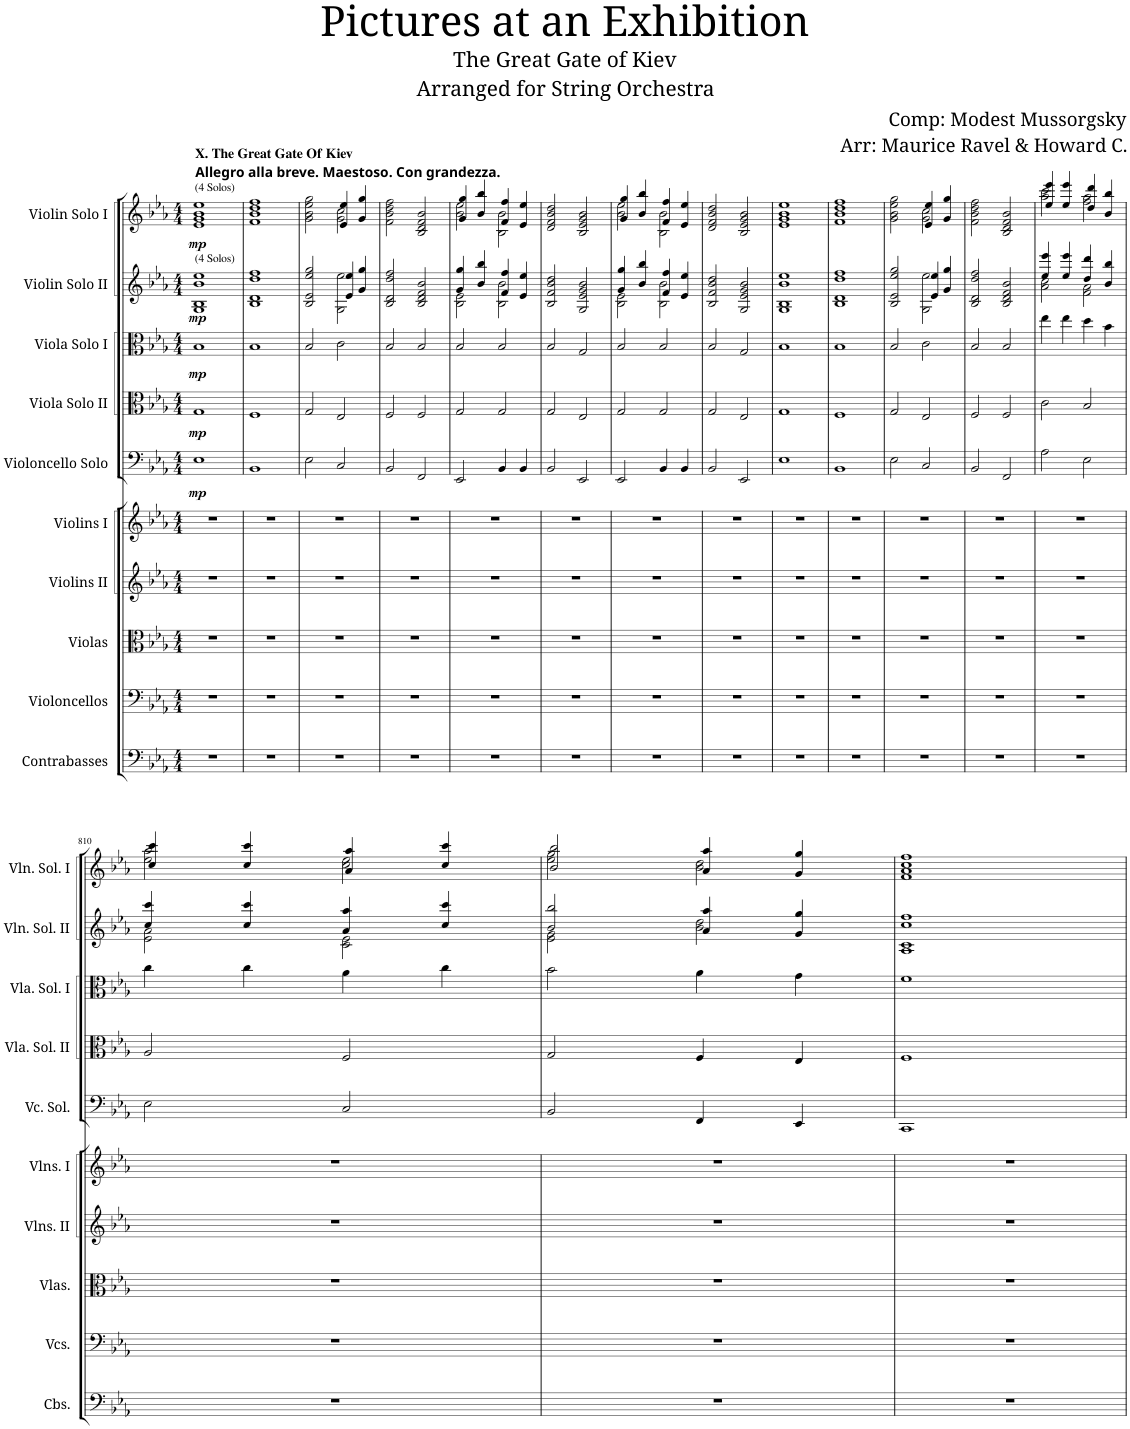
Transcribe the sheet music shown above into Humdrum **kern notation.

**kern	**kern	**kern	**kern	**kern	**kern	**dynam	**kern	**dynam	**kern	**dynam	**kern	**dynam	**kern	**dynam
*part10	*part9	*part8	*part7	*part6	*part5	*part5	*part4	*part4	*part3	*part3	*part2	*part2	*part1	*part1
*staff10	*staff9	*staff8	*staff7	*staff6	*staff5	*staff5	*staff4	*staff4	*staff3	*staff3	*staff2	*staff2	*staff1	*staff1
*I"Contrabasses	*I"Violoncellos	*I"Violas	*I"Violins II	*I"Violins I	*I"Violoncello Solo	*	*I"Viola Solo II	*	*I"Viola Solo I	*	*I"Violin Solo II	*	*I"Violin Solo I	*
*I'Cbs.	*I'Vcs.	*I'Vlas.	*I'Vlns. II	*I'Vlns. I	*I'Vc. Sol.	*	*I'Vla. Sol. II	*	*I'Vla. Sol. I	*	*I'Vln. Sol. II	*	*I'Vln. Sol. I	*
*clefF4	*clefF4	*clefC3	*clefG2	*clefG2	*clefF4	*	*clefC3	*	*clefC3	*	*clefG2	*	*clefG2	*
*Trd7c12	*	*	*	*	*	*	*	*	*	*	*	*	*	*
*k[b-e-a-]	*k[b-e-a-]	*k[b-e-a-]	*k[b-e-a-]	*k[b-e-a-]	*k[b-e-a-]	*	*k[b-e-a-]	*	*k[b-e-a-]	*	*k[b-e-a-]	*	*k[b-e-a-]	*
*M4/4	*M4/4	*M4/4	*M4/4	*M4/4	*M4/4	*	*M4/4	*	*M4/4	*	*M4/4	*	*M4/4	*
=797	=797	=797	=797	=797	=797	=797	=797	=797	=797	=797	=797	=797	=797	=797
!	!	!	!	!	!	!	!	!	!	!	!	!	!LO:TX:a:B:t=X. The Great Gate Of Kiev	!
!	!	!	!	!	!	!	!	!	!	!	!	!	!LO:TX:a:t=Allegro alla breve. Maestoso. Con grandezza.	!
!	!	!	!	!	!	!	!	!	!	!	!	!	!LO:TX:a:t=(4 Solos)	!
!	!	!	!	!	!	!	!	!	!	!	!LO:TX:a:t=(4 Solos)	!	!	!
!	!	!	!	!	!	!LO:DY:b	!	!LO:DY:b	!	!LO:DY:b	!	!LO:DY:b	!	!LO:DY:b
1r	1r	1r	1r	1r	1E-	mp	1G	mp	1B-	mp	1G 1B- 1b- 1ee-	mp	1e- 1g 1b- 1ee-	mp
=798	=798	=798	=798	=798	=798	=798	=798	=798	=798	=798	=798	=798	=798	=798
1r	1r	1r	1r	1r	1BB-	.	1F	.	1B-	.	1B- 1d 1dd 1ff	.	1f 1b- 1dd 1ff	.
=799	=799	=799	=799	=799	=799	=799	=799	=799	=799	=799	=799	=799	=799	=799
*	*	*	*	*	*	*	*	*	*	*	*^	*	*^	*
1r	1r	1r	1r	1r	2E-\	.	2G/	.	2B-/	.	2B-/ 2e-/ 2ee-/ 2gg/	2ryy	.	2g\ 2b-\ 2ee-\ 2gg\	2ryy	.
.	.	.	.	.	2C/	.	2E-/	.	2c\	.	4e-/ 4ee-/	2G\ 2ee-\	.	4e-/ 4ee-/	2g\ 2cc\	.
.	.	.	.	.	.	.	.	.	.	.	4g/ 4gg/	.	.	4g/ 4gg/	.	.
*	*	*	*	*	*	*	*	*	*	*	*v	*v	*	*	*	*
*	*	*	*	*	*	*	*	*	*	*	*	*	*v	*v	*
=800	=800	=800	=800	=800	=800	=800	=800	=800	=800	=800	=800	=800	=800	=800
1r	1r	1r	1r	1r	2BB-/	.	2F/	.	2B-/	.	2B-/ 2d/ 2dd/ 2ff/	.	2f\ 2b-\ 2dd\ 2ff\	.
.	.	.	.	.	2FF/	.	2F/	.	2B-/	.	2B-/ 2d/ 2f/ 2b-/	.	2B-/ 2d/ 2f/ 2b-/	.
=801	=801	=801	=801	=801	=801	=801	=801	=801	=801	=801	=801	=801	=801	=801
*	*	*	*	*	*	*	*	*	*	*	*^	*	*^	*
1r	1r	1r	1r	1r	2EE-/	.	2G/	.	2B-/	.	4g/ 4gg/	2B-\ 2e-\	.	4g/ 4gg/	2b-\ 2ee-\	.
.	.	.	.	.	.	.	.	.	.	.	4b-/ 4bb-/	.	.	4b-/ 4bb-/	.	.
.	.	.	.	.	4BB-/	.	2G/	.	2B-/	.	4f/ 4ff/	2B-\ 2b-\	.	4f/ 4ff/	2B-\ 2b-\	.
.	.	.	.	.	4BB-/	.	.	.	.	.	4e-/ 4ee-/	.	.	4e-/ 4ee-/	.	.
*	*	*	*	*	*	*	*	*	*	*	*v	*v	*	*	*	*
*	*	*	*	*	*	*	*	*	*	*	*	*	*v	*v	*
=802	=802	=802	=802	=802	=802	=802	=802	=802	=802	=802	=802	=802	=802	=802
1r	1r	1r	1r	1r	2BB-/	.	2G/	.	2B-/	.	2B-/ 2f/ 2b-/ 2dd/	.	2d/ 2f/ 2b-/ 2dd/	.
.	.	.	.	.	2EE-/	.	2E-/	.	2G/	.	2G/ 2e-/ 2g/ 2b-/	.	2B-/ 2e-/ 2g/ 2b-/	.
=803	=803	=803	=803	=803	=803	=803	=803	=803	=803	=803	=803	=803	=803	=803
*	*	*	*	*	*	*	*	*	*	*	*^	*	*^	*
1r	1r	1r	1r	1r	2EE-/	.	2G/	.	2B-/	.	4g/ 4gg/	2B-\ 2e-\	.	4g/ 4gg/	2b-\ 2ee-\	.
.	.	.	.	.	.	.	.	.	.	.	4b-/ 4bb-/	.	.	4b-/ 4bb-/	.	.
.	.	.	.	.	4BB-/	.	2G/	.	2B-/	.	4f/ 4ff/	2B-\ 2b-\	.	4f/ 4ff/	2B-\ 2b-\	.
.	.	.	.	.	4BB-/	.	.	.	.	.	4e-/ 4ee-/	.	.	4e-/ 4ee-/	.	.
*	*	*	*	*	*	*	*	*	*	*	*v	*v	*	*	*	*
*	*	*	*	*	*	*	*	*	*	*	*	*	*v	*v	*
=804	=804	=804	=804	=804	=804	=804	=804	=804	=804	=804	=804	=804	=804	=804
1r	1r	1r	1r	1r	2BB-/	.	2G/	.	2B-/	.	2B-/ 2f/ 2b-/ 2dd/	.	2d/ 2f/ 2b-/ 2dd/	.
.	.	.	.	.	2EE-/	.	2E-/	.	2G/	.	2G/ 2e-/ 2g/ 2b-/	.	2B-/ 2e-/ 2g/ 2b-/	.
=805	=805	=805	=805	=805	=805	=805	=805	=805	=805	=805	=805	=805	=805	=805
1r	1r	1r	1r	1r	1E-	.	1G	.	1B-	.	1G 1B- 1b- 1ee-	.	1e- 1g 1b- 1ee-	.
=806	=806	=806	=806	=806	=806	=806	=806	=806	=806	=806	=806	=806	=806	=806
1r	1r	1r	1r	1r	1BB-	.	1F	.	1B-	.	1B- 1d 1dd 1ff	.	1f 1b- 1dd 1ff	.
=807	=807	=807	=807	=807	=807	=807	=807	=807	=807	=807	=807	=807	=807	=807
*	*	*	*	*	*	*	*	*	*	*	*^	*	*^	*
1r	1r	1r	1r	1r	2E-\	.	2G/	.	2B-/	.	2B-/ 2e-/ 2ee-/ 2gg/	2ryy	.	2g\ 2b-\ 2ee-\ 2gg\	2ryy	.
.	.	.	.	.	2C/	.	2E-/	.	2c\	.	4e-/ 4ee-/	2G\ 2ee-\	.	4e-/ 4ee-/	2g\ 2cc\	.
.	.	.	.	.	.	.	.	.	.	.	4g/ 4gg/	.	.	4g/ 4gg/	.	.
*	*	*	*	*	*	*	*	*	*	*	*v	*v	*	*	*	*
*	*	*	*	*	*	*	*	*	*	*	*	*	*v	*v	*
=808	=808	=808	=808	=808	=808	=808	=808	=808	=808	=808	=808	=808	=808	=808
1r	1r	1r	1r	1r	2BB-/	.	2F/	.	2B-/	.	2B-/ 2d/ 2dd/ 2ff/	.	2f\ 2b-\ 2dd\ 2ff\	.
.	.	.	.	.	2FF/	.	2F/	.	2B-/	.	2B-/ 2d/ 2f/ 2b-/	.	2B-/ 2d/ 2f/ 2b-/	.
=809	=809	=809	=809	=809	=809	=809	=809	=809	=809	=809	=809	=809	=809	=809
*	*	*	*	*	*	*	*	*	*	*	*^	*	*^	*
1r	1r	1r	1r	1r	2A-\	.	2c\	.	4ee-\	.	4ee-/ 4eee-/	2a-\ 2cc\	.	4ee-/ 4eee-/	2aa-\ 2ccc\	.
.	.	.	.	.	.	.	.	.	4ee-\	.	4ee-/ 4eee-/	.	.	4ee-/ 4eee-/	.	.
.	.	.	.	.	2E-\	.	2B-/	.	4dd\	.	4dd/ 4ddd/	2f\ 2a-\	.	4dd/ 4ddd/	2ff\ 2aa-\	.
.	.	.	.	.	.	.	.	.	4b-\	.	4b-/ 4bb-/	.	.	4b-/ 4bb-/	.	.
!!LO:LB:g=z	!!
=810	=810	=810	=810	=810	=810	=810	=810	=810	=810	=810	=810	=810	=810	=810	=810	=810
1r	1r	1r	1r	1r	2E-\	.	2A-/	.	4cc\	.	4cc/ 4ccc/	2e-\ 2a-\	.	4cc/ 4ccc/	2ee-\ 2aa-\	.
.	.	.	.	.	.	.	.	.	4cc\	.	4cc/ 4ccc/	.	.	4cc/ 4ccc/	.	.
.	.	.	.	.	2C/	.	2F/	.	4a-\	.	4a-/ 4aa-/	2c\ 2e-\	.	4a-/ 4aa-/	2cc\ 2ee-\	.
.	.	.	.	.	.	.	.	.	4cc\	.	4cc/ 4ccc/	.	.	4cc/ 4ccc/	.	.
=811	=811	=811	=811	=811	=811	=811	=811	=811	=811	=811	=811	=811	=811	=811	=811	=811
1r	1r	1r	1r	1r	2BB-/	.	2G/	.	2b-\	.	2b-/ 2bb-/	2e-\ 2g\	.	2b-/ 2bb-/	2ee-\ 2gg\	.
.	.	.	.	.	4FF/	.	4F/	.	4a-\	.	4a-/ 4aa-/	2b-\ 2dd\	.	4a-/ 4aa-/	2b-\ 2dd\	.
.	.	.	.	.	4EE-/	.	4E-/	.	4g\	.	4g/ 4gg/	.	.	4g/ 4gg/	.	.
*	*	*	*	*	*	*	*	*	*	*	*v	*v	*	*	*	*
*	*	*	*	*	*	*	*	*	*	*	*	*	*v	*v	*
=812	=812	=812	=812	=812	=812	=812	=812	=812	=812	=812	=812	=812	=812	=812
1r	1r	1r	1r	1r	1CC	.	1F	.	1f	.	1A- 1c 1cc 1ff	.	1f 1a- 1cc 1ff	.
=	=	=	=	=	=	=	=	=	=	=	=	=	=	=
*-	*-	*-	*-	*-	*-	*-	*-	*-	*-	*-	*-	*-	*-	*-
